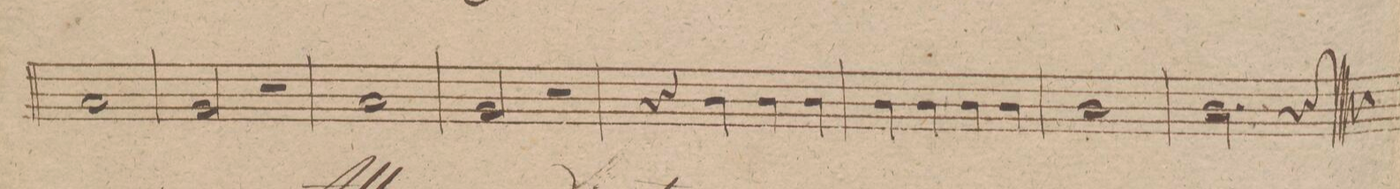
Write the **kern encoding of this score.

**kern	**dynam
*I"Clarinetto 2do in A.	*
*clefG2	*
*k[f#c#g#d#]	*
*met(c)	*
*M4/4	*
1f#/	.
=304	=304
2e/	.
2r	.
=305	=305
1f#/	.
=306	=306
2e/	.
2r	.
=307	=307
4r	.
4g#\	.
4g#\	.
4g#\	.
=308	=308
4g#\	.
4g#\	.
4g#\	.
4g#\	.
=309	=309
1g#/	.
=310	=310
2.g#\	.
4r	.
==	==
*-	*-
